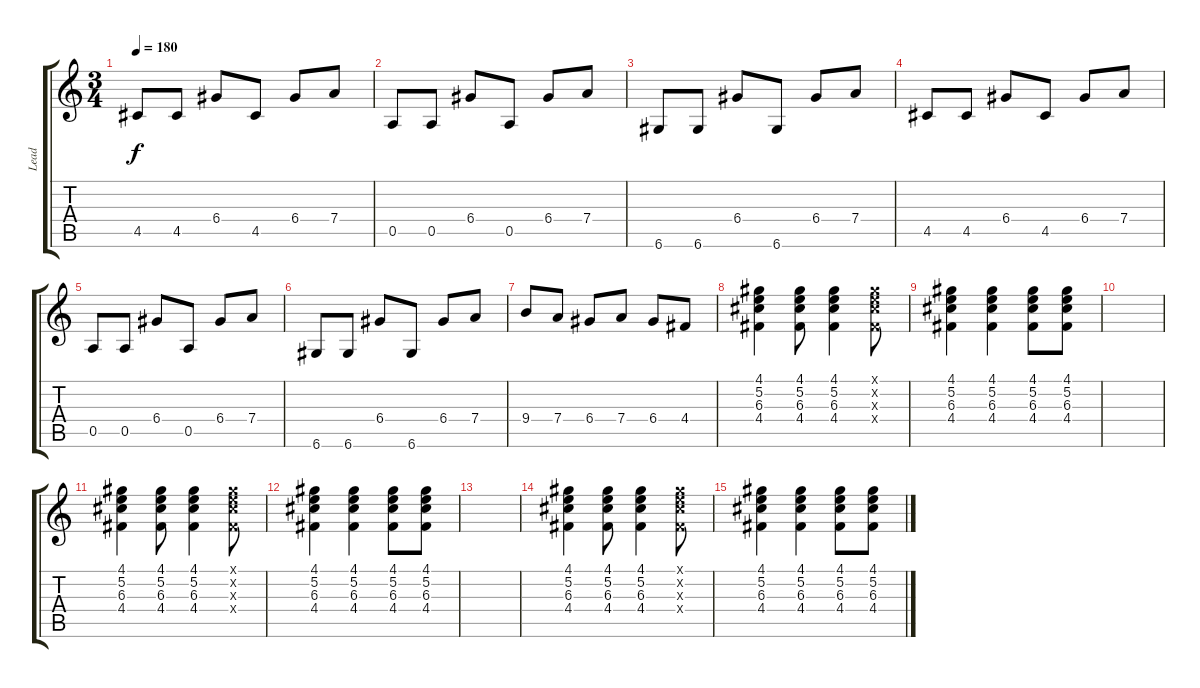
\track ("Lead " "Lead ") {instrument distortionguitar}
\staff {score tabs}
\tuning (E4 B3 G3 D3 A2 D2) {hide}
\ts (3 4)
\tempo 180
\clef g2
\ks c
4.5.8{dy f} 4.5.8 6.4.8 4.5.8 6.4.8 7.4.8 |
0.5.8 0.5.8 6.4.8 0.5.8 6.4.8 7.4.8 |
6.6.8 6.6.8 6.4.8 6.6.8 6.4.8 7.4.8 |
4.5.8 4.5.8 6.4.8 4.5.8 6.4.8 7.4.8 |
0.5.8 0.5.8 6.4.8 0.5.8 6.4.8 7.4.8 |
6.6.8 6.6.8 6.4.8 6.6.8 6.4.8 7.4.8 |
9.4.8 7.4.8 6.4.8 7.4.8 6.4.8 4.4.8 |
(4.1 5.2 6.3 4.4).4 (4.1 5.2 6.3 4.4).8 (4.1 5.2 6.3 4.4).4 (4.1{x} 5.2{x} 6.3{x} 4.4{x}).8 |
(4.1 5.2 6.3 4.4).4 (4.1 5.2 6.3 4.4).4 (4.1 5.2 6.3 4.4).8 (4.1 5.2 6.3 4.4).8 |
|
(4.1 5.2 6.3 4.4).4 (4.1 5.2 6.3 4.4).8 (4.1 5.2 6.3 4.4).4 (4.1{x} 5.2{x} 6.3{x} 4.4{x}).8 |
(4.1 5.2 6.3 4.4).4 (4.1 5.2 6.3 4.4).4 (4.1 5.2 6.3 4.4).8 (4.1 5.2 6.3 4.4).8 |
|
(4.1 5.2 6.3 4.4).4 (4.1 5.2 6.3 4.4).8 (4.1 5.2 6.3 4.4).4 (4.1{x} 5.2{x} 6.3{x} 4.4{x}).8 |
(4.1 5.2 6.3 4.4).4 (4.1 5.2 6.3 4.4).4 (4.1 5.2 6.3 4.4).8 (4.1 5.2 6.3 4.4).8
